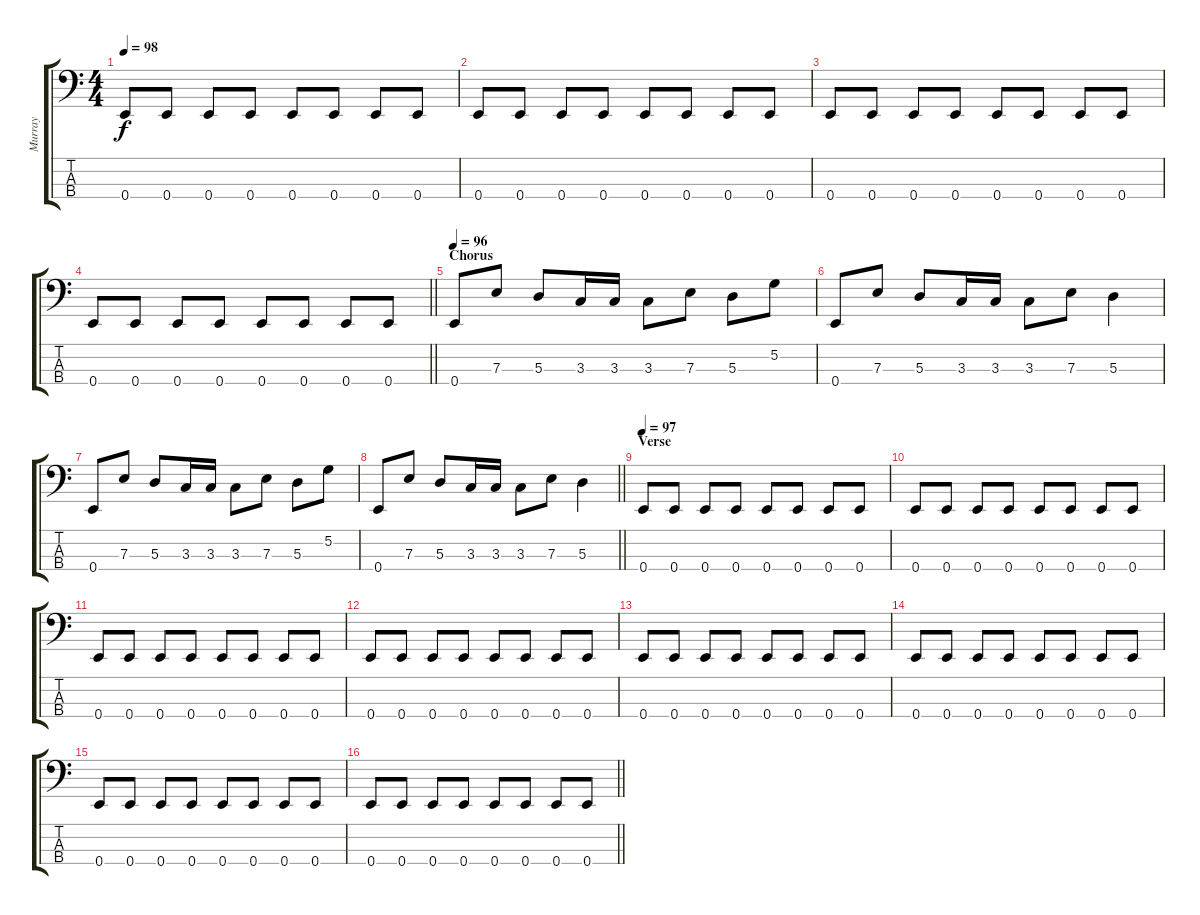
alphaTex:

\track ("Murray" "Murray") {instrument electricbassfinger}
\staff {score tabs}
\tuning (G2 D2 A1 E1) {hide}
\ts (4 4)
\tempo 98
\clef f4
\ks c
0.4.8{dy f} 0.4.8 0.4.8 0.4.8 0.4.8 0.4.8 0.4.8 0.4.8 |
0.4.8 0.4.8 0.4.8 0.4.8 0.4.8 0.4.8 0.4.8 0.4.8 |
0.4.8 0.4.8 0.4.8 0.4.8 0.4.8 0.4.8 0.4.8 0.4.8 |
\barLineRight lightlight
0.4.8 0.4.8 0.4.8 0.4.8 0.4.8 0.4.8 0.4.8 0.4.8 |
\section ("" "Chorus")
\tempo 96
0.4.8 7.3.8 5.3.8 3.3.16 3.3.16 3.3.8 7.3.8 5.3.8 5.2.8 |
0.4.8 7.3.8 5.3.8 3.3.16 3.3.16 3.3.8 7.3.8 5.3.4 |
0.4.8 7.3.8 5.3.8 3.3.16 3.3.16 3.3.8 7.3.8 5.3.8 5.2.8 |
\barLineRight lightlight
0.4.8 7.3.8 5.3.8 3.3.16 3.3.16 3.3.8 7.3.8 5.3.4 |
\section ("" "Verse")
\tempo 97
0.4.8 0.4.8 0.4.8 0.4.8 0.4.8 0.4.8 0.4.8 0.4.8 |
0.4.8 0.4.8 0.4.8 0.4.8 0.4.8 0.4.8 0.4.8 0.4.8 |
0.4.8 0.4.8 0.4.8 0.4.8 0.4.8 0.4.8 0.4.8 0.4.8 |
0.4.8 0.4.8 0.4.8 0.4.8 0.4.8 0.4.8 0.4.8 0.4.8 |
0.4.8 0.4.8 0.4.8 0.4.8 0.4.8 0.4.8 0.4.8 0.4.8 |
0.4.8 0.4.8 0.4.8 0.4.8 0.4.8 0.4.8 0.4.8 0.4.8 |
0.4.8 0.4.8 0.4.8 0.4.8 0.4.8 0.4.8 0.4.8 0.4.8 |
\barLineRight lightlight
0.4.8 0.4.8 0.4.8 0.4.8 0.4.8 0.4.8 0.4.8 0.4.8
